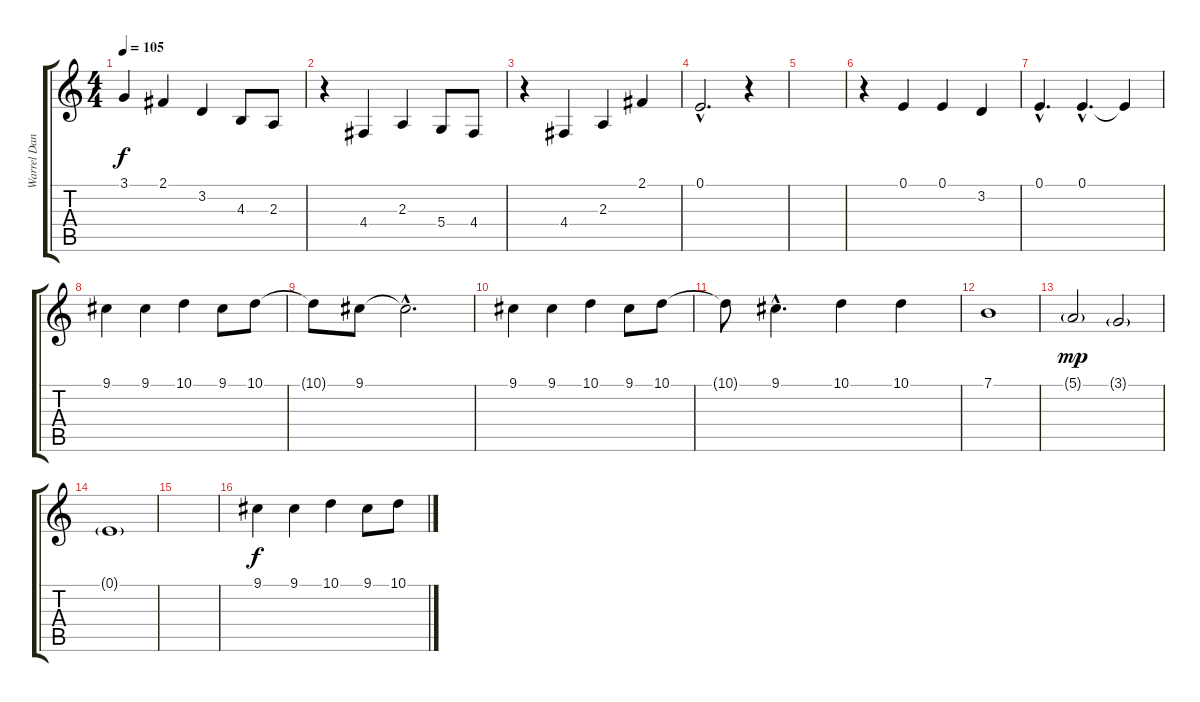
\track ("Warrel Dane" "Warrel Dan") {instrument lead6voice}
\staff {score tabs}
\tuning (E4 B3 G3 D3 A2 E2) {hide}
\ts (4 4)
\tempo 105
\clef g2
\ks c
3.1.4{dy f} 2.1.4 3.2.4 4.3.8 2.3.8 |
r.4 4.4.4 2.3.4 5.4.8 4.4.8 |
r.4 4.4.4 2.3.4 2.1.4 |
0.1{hac}.2{d} r.4 |
|
r.4 0.1.4 0.1.4 3.2.4 |
0.1{hac}.4{d} 0.1{hac}.4{d} 0.1{t}.4 |
9.1.4 9.1.4 10.1.4 9.1.8 10.1.8 |
10.1{t}.8 9.1.8 9.1{hac t}.2{d} |
9.1.4 9.1.4 10.1.4 9.1.8 10.1.8 |
10.1{t}.8 9.1{hac}.4{d} 10.1.4 10.1.4 |
7.1.1 |
5.1{g}.2{dy mp} 3.1{g}.2 |
0.1{g}.1 |
|
9.1.4{dy f} 9.1.4 10.1.4 9.1.8 10.1.8
